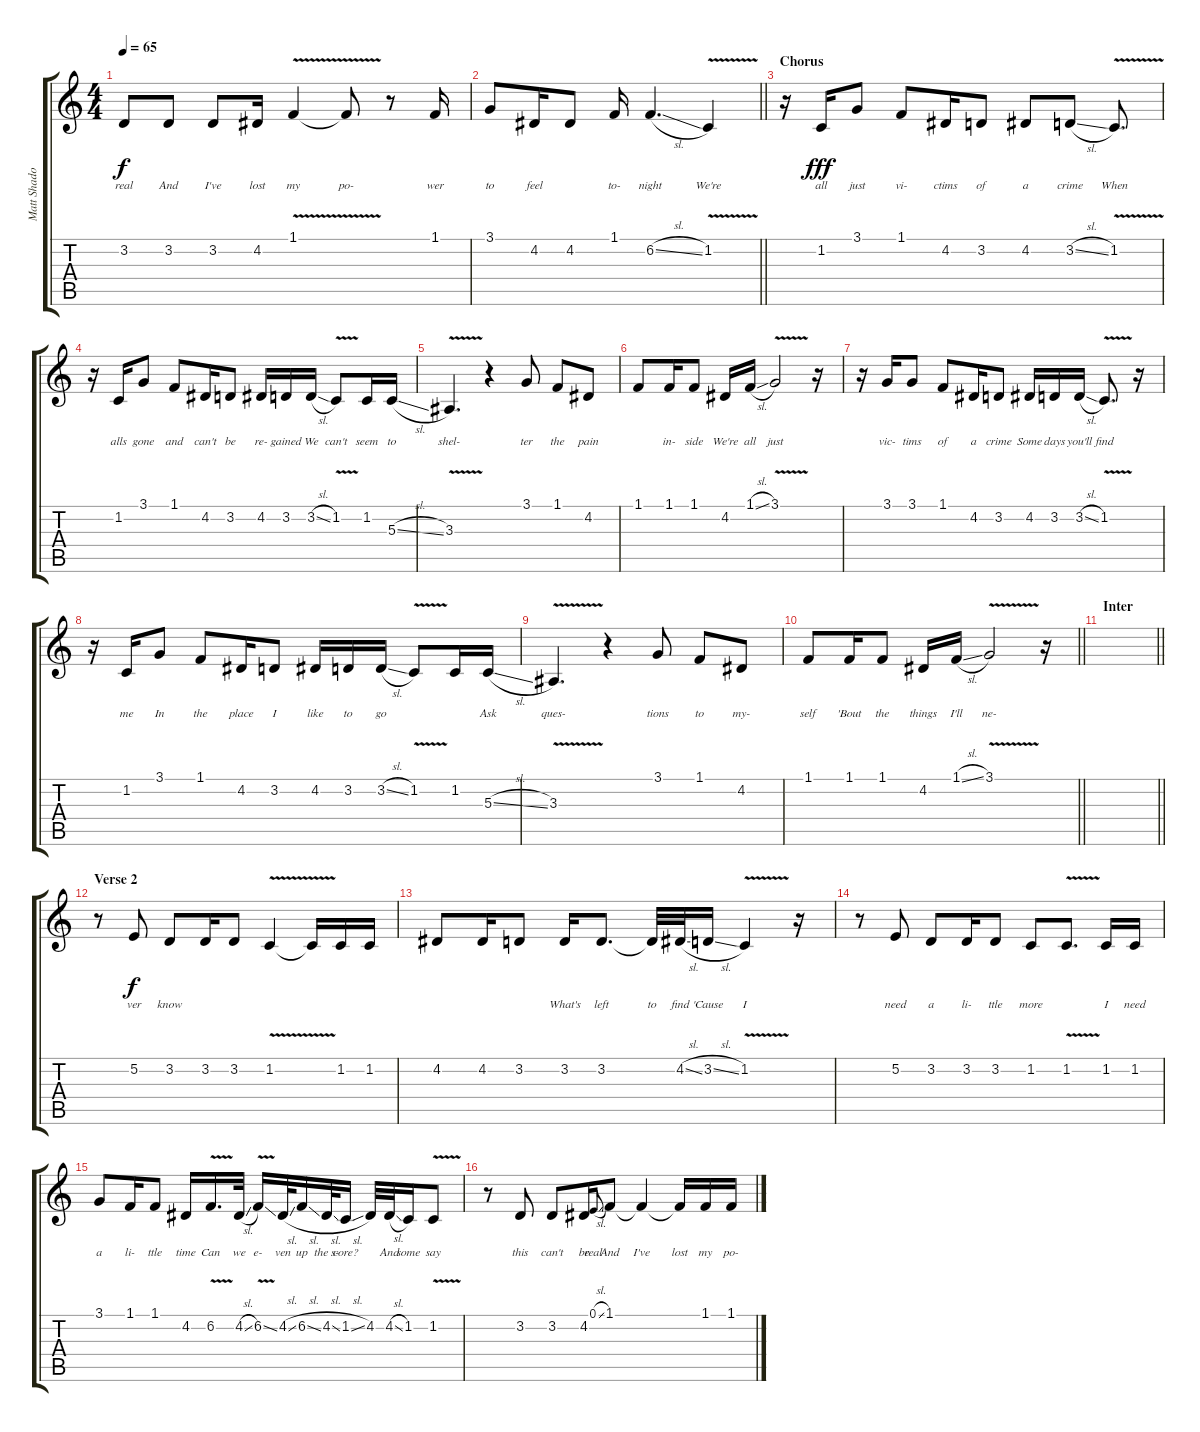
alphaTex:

\track ("Matt Shadows [Vocals]" "Matt Shado") {instrument clarinet}
\staff {score tabs}
\tuning (E4 B3 G3 D3 A2 E2) {hide}
\ts (4 4)
\tempo 65
\clef g2
\ks c
3.2.8{lyrics (0 "real") lyrics (1 "") lyrics (2 "") lyrics (3 "") lyrics (4 "") dy f} 3.2.8{lyrics (0 "And") lyrics (1 "") lyrics (2 "") lyrics (3 "") lyrics (4 "")} 3.2.8{lyrics (0 "I've") lyrics (1 "") lyrics (2 "") lyrics (3 "") lyrics (4 "")} 4.2.16{lyrics (0 "lost") lyrics (1 "") lyrics (2 "") lyrics (3 "") lyrics (4 "")} 1.1{v}.4{lyrics (0 "my") lyrics (1 "") lyrics (2 "") lyrics (3 "") lyrics (4 "")} 1.1{t}.8{lyrics (0 "po-") lyrics (1 "") lyrics (2 "") lyrics (3 "") lyrics (4 "")} r.8 1.1.16{lyrics (0 "wer") lyrics (1 "") lyrics (2 "") lyrics (3 "") lyrics (4 "")} |
\barLineRight lightlight
3.1.8{lyrics (0 "to") lyrics (1 "") lyrics (2 "") lyrics (3 "") lyrics (4 "")} 4.2.16{lyrics (0 "feel") lyrics (1 "") lyrics (2 "") lyrics (3 "") lyrics (4 "")} 4.2.8{lyrics (0 "") lyrics (1 "") lyrics (2 "") lyrics (3 "") lyrics (4 "")} 1.1.16{lyrics (0 "to-") lyrics (1 "") lyrics (2 "") lyrics (3 "") lyrics (4 "")} 6.2{sl}.4{d lyrics (0 "night") lyrics (1 "") lyrics (2 "") lyrics (3 "") lyrics (4 "")} 1.2{v}.4{lyrics (0 "We're") lyrics (1 "") lyrics (2 "") lyrics (3 "") lyrics (4 "")} |
\section ("" "Chorus")
r.16 1.2.16{lyrics (0 "all") lyrics (1 "") lyrics (2 "") lyrics (3 "") lyrics (4 "") dy fff} 3.1.8{lyrics (0 "just") lyrics (1 "") lyrics (2 "") lyrics (3 "") lyrics (4 "")} 1.1.8{lyrics (0 "vi-") lyrics (1 "") lyrics (2 "") lyrics (3 "") lyrics (4 "")} 4.2.16{lyrics (0 "ctims") lyrics (1 "") lyrics (2 "") lyrics (3 "") lyrics (4 "")} 3.2.8{lyrics (0 "of") lyrics (1 "") lyrics (2 "") lyrics (3 "") lyrics (4 "")} 4.2.8{lyrics (0 "a") lyrics (1 "") lyrics (2 "") lyrics (3 "") lyrics (4 "")} 3.2{sl}.8{lyrics (0 "crime") lyrics (1 "") lyrics (2 "") lyrics (3 "") lyrics (4 "")} 1.2{v}.8{d lyrics (0 "When") lyrics (1 "") lyrics (2 "") lyrics (3 "") lyrics (4 "")} |
r.16 1.2.16{lyrics (0 "alls") lyrics (1 "") lyrics (2 "") lyrics (3 "") lyrics (4 "")} 3.1.8{lyrics (0 "gone") lyrics (1 "") lyrics (2 "") lyrics (3 "") lyrics (4 "")} 1.1.8{lyrics (0 "and") lyrics (1 "") lyrics (2 "") lyrics (3 "") lyrics (4 "")} 4.2.16{lyrics (0 "can't") lyrics (1 "") lyrics (2 "") lyrics (3 "") lyrics (4 "")} 3.2.8{lyrics (0 "be") lyrics (1 "") lyrics (2 "") lyrics (3 "") lyrics (4 "")} 4.2.16{lyrics (0 "re-") lyrics (1 "") lyrics (2 "") lyrics (3 "") lyrics (4 "")} 3.2.16{lyrics (0 "gained") lyrics (1 "") lyrics (2 "") lyrics (3 "") lyrics (4 "")} 3.2{sl}.16{lyrics (0 "We") lyrics (1 "") lyrics (2 "") lyrics (3 "") lyrics (4 "")} 1.2{v}.8{lyrics (0 "can't") lyrics (1 "") lyrics (2 "") lyrics (3 "") lyrics (4 "")} 1.2.16{lyrics (0 "seem") lyrics (1 "") lyrics (2 "") lyrics (3 "") lyrics (4 "")} 5.3{sl}.16{lyrics (0 "to") lyrics (1 "") lyrics (2 "") lyrics (3 "") lyrics (4 "")} |
3.3{v}.4{d lyrics (0 "shel-") lyrics (1 "") lyrics (2 "") lyrics (3 "") lyrics (4 "")} r.4 3.1.8{lyrics (0 "ter") lyrics (1 "") lyrics (2 "") lyrics (3 "") lyrics (4 "")} 1.1.8{lyrics (0 "the") lyrics (1 "") lyrics (2 "") lyrics (3 "") lyrics (4 "")} 4.2.8{lyrics (0 "pain") lyrics (1 "") lyrics (2 "") lyrics (3 "") lyrics (4 "")} |
1.1.8{lyrics (0 "") lyrics (1 "") lyrics (2 "") lyrics (3 "") lyrics (4 "")} 1.1.16{lyrics (0 "in-") lyrics (1 "") lyrics (2 "") lyrics (3 "") lyrics (4 "")} 1.1.8{lyrics (0 "side") lyrics (1 "") lyrics (2 "") lyrics (3 "") lyrics (4 "")} 4.2.16{lyrics (0 "We're") lyrics (1 "") lyrics (2 "") lyrics (3 "") lyrics (4 "")} 1.1{sl}.16{lyrics (0 "all") lyrics (1 "") lyrics (2 "") lyrics (3 "") lyrics (4 "")} 3.1{v}.2{lyrics (0 "just") lyrics (1 "") lyrics (2 "") lyrics (3 "") lyrics (4 "")} r.16 |
r.16 3.1.16{lyrics (0 "vic-") lyrics (1 "") lyrics (2 "") lyrics (3 "") lyrics (4 "")} 3.1.8{lyrics (0 "tims") lyrics (1 "") lyrics (2 "") lyrics (3 "") lyrics (4 "")} 1.1.8{lyrics (0 "of") lyrics (1 "") lyrics (2 "") lyrics (3 "") lyrics (4 "")} 4.2.16{lyrics (0 "a") lyrics (1 "") lyrics (2 "") lyrics (3 "") lyrics (4 "")} 3.2.8{lyrics (0 "crime") lyrics (1 "") lyrics (2 "") lyrics (3 "") lyrics (4 "")} 4.2.16{lyrics (0 "Some") lyrics (1 "") lyrics (2 "") lyrics (3 "") lyrics (4 "")} 3.2.16{lyrics (0 "days") lyrics (1 "") lyrics (2 "") lyrics (3 "") lyrics (4 "")} 3.2{sl}.16{lyrics (0 "you'll") lyrics (1 "") lyrics (2 "") lyrics (3 "") lyrics (4 "")} 1.2{v}.8{d lyrics (0 "find") lyrics (1 "") lyrics (2 "") lyrics (3 "") lyrics (4 "")} r.16 |
r.16 1.2.16{lyrics (0 "me") lyrics (1 "") lyrics (2 "") lyrics (3 "") lyrics (4 "")} 3.1.8{lyrics (0 "In") lyrics (1 "") lyrics (2 "") lyrics (3 "") lyrics (4 "")} 1.1.8{lyrics (0 "the") lyrics (1 "") lyrics (2 "") lyrics (3 "") lyrics (4 "")} 4.2.16{lyrics (0 "place") lyrics (1 "") lyrics (2 "") lyrics (3 "") lyrics (4 "")} 3.2.8{lyrics (0 "I") lyrics (1 "") lyrics (2 "") lyrics (3 "") lyrics (4 "")} 4.2.16{lyrics (0 "like") lyrics (1 "") lyrics (2 "") lyrics (3 "") lyrics (4 "")} 3.2.16{lyrics (0 "to") lyrics (1 "") lyrics (2 "") lyrics (3 "") lyrics (4 "")} 3.2{sl}.16{lyrics (0 "go") lyrics (1 "") lyrics (2 "") lyrics (3 "") lyrics (4 "")} 1.2{v}.8{lyrics (0 "") lyrics (1 "") lyrics (2 "") lyrics (3 "") lyrics (4 "")} 1.2.16{lyrics (0 "") lyrics (1 "") lyrics (2 "") lyrics (3 "") lyrics (4 "")} 5.3{sl}.16{lyrics (0 "Ask") lyrics (1 "") lyrics (2 "") lyrics (3 "") lyrics (4 "")} |
3.3{v}.4{d lyrics (0 "ques-") lyrics (1 "") lyrics (2 "") lyrics (3 "") lyrics (4 "")} r.4 3.1.8{lyrics (0 "tions") lyrics (1 "") lyrics (2 "") lyrics (3 "") lyrics (4 "")} 1.1.8{lyrics (0 "to") lyrics (1 "") lyrics (2 "") lyrics (3 "") lyrics (4 "")} 4.2.8{lyrics (0 "my-") lyrics (1 "") lyrics (2 "") lyrics (3 "") lyrics (4 "")} |
\barLineRight lightlight
1.1.8{lyrics (0 "self") lyrics (1 "") lyrics (2 "") lyrics (3 "") lyrics (4 "")} 1.1.16{lyrics (0 "'Bout") lyrics (1 "") lyrics (2 "") lyrics (3 "") lyrics (4 "")} 1.1.8{lyrics (0 "the") lyrics (1 "") lyrics (2 "") lyrics (3 "") lyrics (4 "")} 4.2.16{lyrics (0 "things") lyrics (1 "") lyrics (2 "") lyrics (3 "") lyrics (4 "")} 1.1{sl}.16{lyrics (0 "I'll") lyrics (1 "") lyrics (2 "") lyrics (3 "") lyrics (4 "")} 3.1{v}.2{lyrics (0 "ne-") lyrics (1 "") lyrics (2 "") lyrics (3 "") lyrics (4 "")} r.16 |
\section ("" "Inter")
\barLineRight lightlight
|
\section ("" "Verse 2")
r.8 5.2.8{lyrics (0 "ver") lyrics (1 "") lyrics (2 "") lyrics (3 "") lyrics (4 "") dy f} 3.2.8{lyrics (0 "know") lyrics (1 "") lyrics (2 "") lyrics (3 "") lyrics (4 "")} 3.2.16{lyrics (0 "") lyrics (1 "") lyrics (2 "") lyrics (3 "") lyrics (4 "")} 3.2.8{lyrics (0 "") lyrics (1 "") lyrics (2 "") lyrics (3 "") lyrics (4 "")} 1.2{v}.4{lyrics (0 "") lyrics (1 "") lyrics (2 "") lyrics (3 "") lyrics (4 "")} 1.2{t}.16{lyrics (0 "") lyrics (1 "") lyrics (2 "") lyrics (3 "") lyrics (4 "")} 1.2.16{lyrics (0 "") lyrics (1 "") lyrics (2 "") lyrics (3 "") lyrics (4 "")} 1.2.16{lyrics (0 "") lyrics (1 "") lyrics (2 "") lyrics (3 "") lyrics (4 "")} |
4.2.8{lyrics (0 "") lyrics (1 "") lyrics (2 "") lyrics (3 "") lyrics (4 "")} 4.2.16{lyrics (0 "") lyrics (1 "") lyrics (2 "") lyrics (3 "") lyrics (4 "")} 3.2.8{lyrics (0 "") lyrics (1 "") lyrics (2 "") lyrics (3 "") lyrics (4 "")} 3.2.16{lyrics (0 "What's") lyrics (1 "") lyrics (2 "") lyrics (3 "") lyrics (4 "")} 3.2.8{d lyrics (0 "left") lyrics (1 "") lyrics (2 "") lyrics (3 "") lyrics (4 "")} 3.2{t}.32{lyrics (0 "to") lyrics (1 "") lyrics (2 "") lyrics (3 "") lyrics (4 "")} 4.2{sl}.32{lyrics (0 "find") lyrics (1 "") lyrics (2 "") lyrics (3 "") lyrics (4 "")} 3.2{sl}.16{lyrics (0 "'Cause") lyrics (1 "") lyrics (2 "") lyrics (3 "") lyrics (4 "")} 1.2{v}.4{lyrics (0 "I") lyrics (1 "") lyrics (2 "") lyrics (3 "") lyrics (4 "")} r.16 |
r.8 5.2.8{lyrics (0 "need") lyrics (1 "") lyrics (2 "") lyrics (3 "") lyrics (4 "")} 3.2.8{lyrics (0 "a") lyrics (1 "") lyrics (2 "") lyrics (3 "") lyrics (4 "")} 3.2.16{lyrics (0 "li-") lyrics (1 "") lyrics (2 "") lyrics (3 "") lyrics (4 "")} 3.2.8{lyrics (0 "ttle") lyrics (1 "") lyrics (2 "") lyrics (3 "") lyrics (4 "")} 1.2.8{lyrics (0 "more") lyrics (1 "") lyrics (2 "") lyrics (3 "") lyrics (4 "")} 1.2{v}.8{d lyrics (0 "") lyrics (1 "") lyrics (2 "") lyrics (3 "") lyrics (4 "")} 1.2.16{lyrics (0 "I") lyrics (1 "") lyrics (2 "") lyrics (3 "") lyrics (4 "")} 1.2.16{lyrics (0 "need") lyrics (1 "") lyrics (2 "") lyrics (3 "") lyrics (4 "")} |
3.1.8{lyrics (0 "a") lyrics (1 "") lyrics (2 "") lyrics (3 "") lyrics (4 "")} 1.1.16{lyrics (0 "li-") lyrics (1 "") lyrics (2 "") lyrics (3 "") lyrics (4 "")} 1.1.8{lyrics (0 "ttle") lyrics (1 "") lyrics (2 "") lyrics (3 "") lyrics (4 "")} 4.2.16{lyrics (0 "time") lyrics (1 "") lyrics (2 "") lyrics (3 "") lyrics (4 "")} 6.2{v}.16{d lyrics (0 "Can") lyrics (1 "") lyrics (2 "") lyrics (3 "") lyrics (4 "")} 4.2{sl}.32{lyrics (0 "we") lyrics (1 "") lyrics (2 "") lyrics (3 "") lyrics (4 "")} 6.2{v ss}.16{lyrics (0 "e-") lyrics (1 "") lyrics (2 "") lyrics (3 "") lyrics (4 "")} 4.2{sl}.32{lyrics (0 "ven") lyrics (1 "") lyrics (2 "") lyrics (3 "") lyrics (4 "")} 6.2{sl}.16{lyrics (0 "up") lyrics (1 "") lyrics (2 "") lyrics (3 "") lyrics (4 "")} 4.2{sl}.32{lyrics (0 "the s-") lyrics (1 "") lyrics (2 "") lyrics (3 "") lyrics (4 "")} 1.2{sl}.16{lyrics (0 "core?") lyrics (1 "") lyrics (2 "") lyrics (3 "") lyrics (4 "")} 4.2.32{lyrics (0 "") lyrics (1 "") lyrics (2 "") lyrics (3 "") lyrics (4 "")} 4.2{sl}.32{lyrics (0 "And") lyrics (1 "") lyrics (2 "") lyrics (3 "") lyrics (4 "")} 1.2.16{lyrics (0 "some") lyrics (1 "") lyrics (2 "") lyrics (3 "") lyrics (4 "")} 1.2{v}.8{lyrics (0 "say") lyrics (1 "") lyrics (2 "") lyrics (3 "") lyrics (4 "")} |
r.8 3.2.8{lyrics (0 "this") lyrics (1 "") lyrics (2 "") lyrics (3 "") lyrics (4 "")} 3.2.8{lyrics (0 "can't") lyrics (1 "") lyrics (2 "") lyrics (3 "") lyrics (4 "")} 4.2.16{lyrics (0 "be") lyrics (1 "") lyrics (2 "") lyrics (3 "") lyrics (4 "")} 0.1{sl}.8{lyrics (0 "real") lyrics (1 "") lyrics (2 "") lyrics (3 "") lyrics (4 "") gr onbeat} 1.1.8{lyrics (0 "And") lyrics (1 "") lyrics (2 "") lyrics (3 "") lyrics (4 "")} 1.1{t}.4{lyrics (0 "I've") lyrics (1 "") lyrics (2 "") lyrics (3 "") lyrics (4 "")} 1.1{t}.16{lyrics (0 "lost") lyrics (1 "") lyrics (2 "") lyrics (3 "") lyrics (4 "")} 1.1.16{lyrics (0 "my") lyrics (1 "") lyrics (2 "") lyrics (3 "") lyrics (4 "")} 1.1.16{lyrics (0 "po-") lyrics (1 "") lyrics (2 "") lyrics (3 "") lyrics (4 "")}
